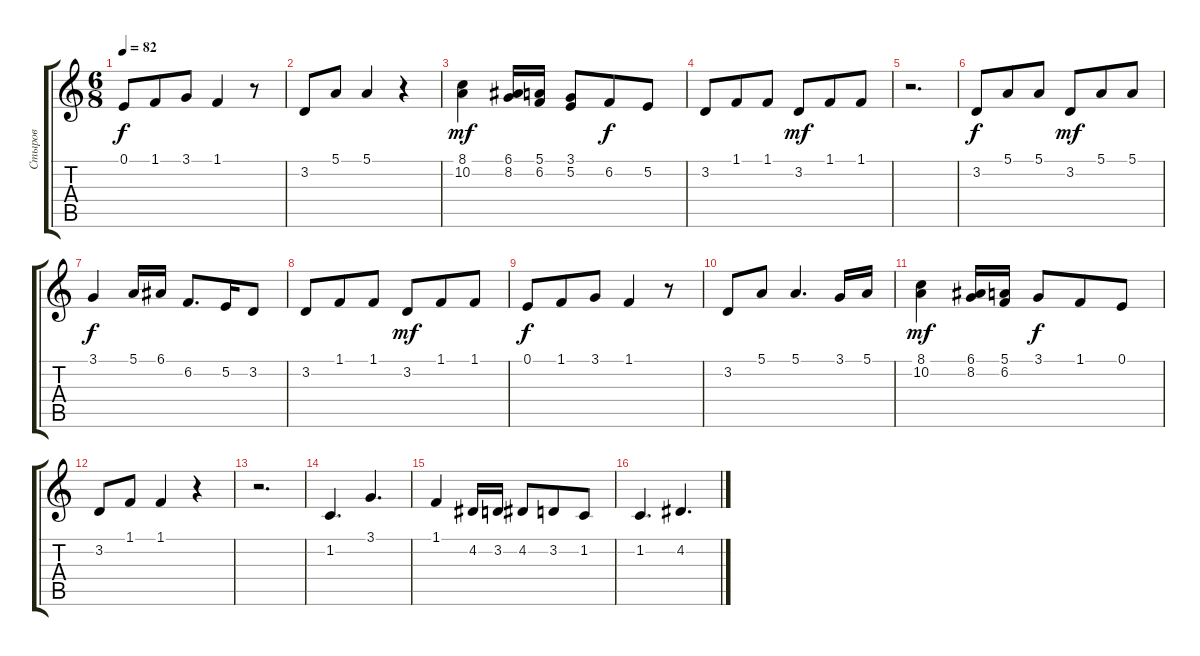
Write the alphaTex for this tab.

\track ("Стыров" "Стыров") {instrument lead6voice}
\staff {score tabs}
\tuning (E4 B3 G3 D3 A2 E2) {hide}
\ts (6 8)
\tempo 82
\clef g2
\ks c
0.1.8{dy f} 1.1.8 3.1.8 1.1.4 r.8 |
3.2.8 5.1.8 5.1.4 r.4 |
(8.1 10.2).4{dy mf} (6.1 8.2).16 (5.1 6.2).16 (3.1 5.2).8 6.2.8{dy f} 5.2.8 |
3.2.8 1.1.8 1.1.8 3.2.8{dy mf} 1.1.8 1.1.8 |
r.2{d} |
3.2.8{dy f} 5.1.8 5.1.8 3.2.8{dy mf} 5.1.8 5.1.8 |
3.1.4{dy f} 5.1.16 6.1.16 6.2.8{d} 5.2.16 3.2.8 |
3.2.8 1.1.8 1.1.8 3.2.8{dy mf} 1.1.8 1.1.8 |
0.1.8{dy f} 1.1.8 3.1.8 1.1.4 r.8 |
3.2.8 5.1.8 5.1.4{d} 3.1.16 5.1.16 |
(8.1 10.2).4{dy mf} (6.1 8.2).16 (5.1 6.2).16 3.1.8{dy f} 1.1.8 0.1.8 |
3.2.8 1.1.8 1.1.4 r.4 |
r.2{d} |
1.2.4{d} 3.1.4{d} |
1.1.4 4.2.16 3.2.16 4.2.8 3.2.8 1.2.8 |
1.2.4{d} 4.2.4{d}
